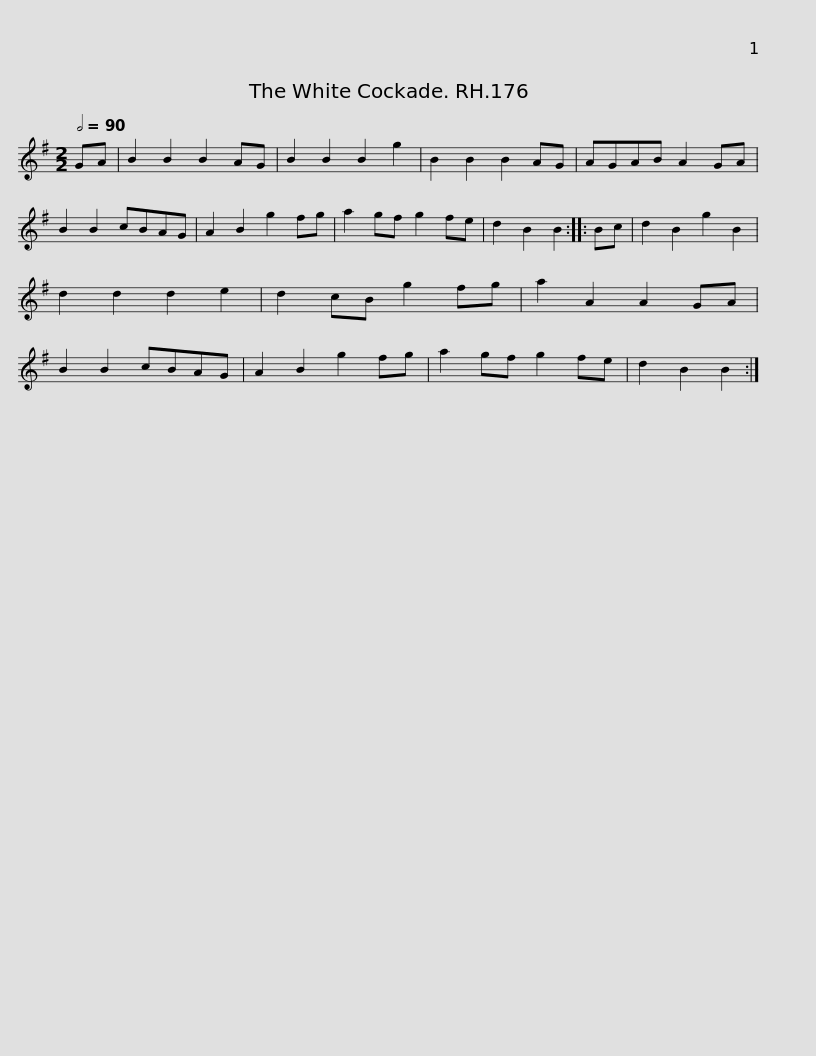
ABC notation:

X:1
L:1/8
Q:1/2=90
M:2/2
I:linebreak $
K:G
V:1 treble
V:1
 GA | B2 B2 B2 AG | B2 B2 B2 g2 | B2 B2 B2 AG | AGAB A2 GA | %5
 B2 B2 cBAG | A2 B2 g2 fg | a2 gf g2 fe |$ d2 B2 B2 :: Bc | %10
 d2 B2 g2 B2 | d2 d2 d2 e2 | d2 cB g2 fg | a2 A2 A2 GA | B2 B2 cBAG | %15
 A2 B2 g2 fg | a2 gf g2 fe |$ d2 B2 B2 :| %18
